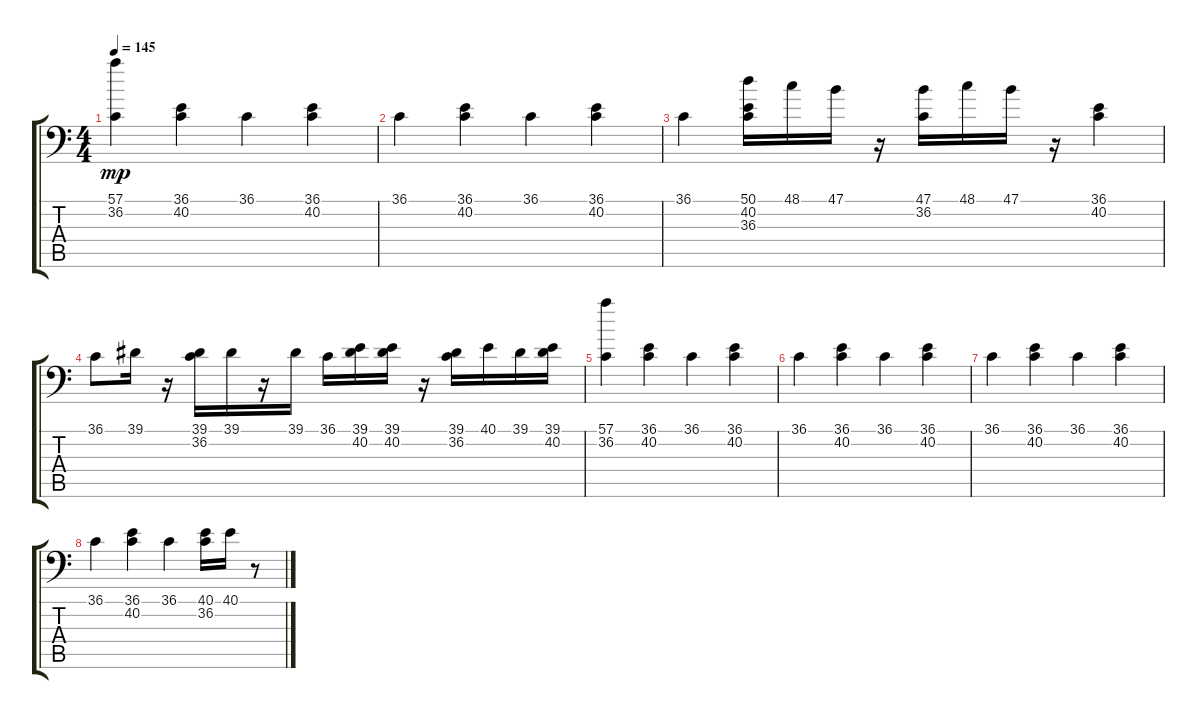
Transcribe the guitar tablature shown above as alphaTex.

\track "" {instrument acousticgrandpiano}
\staff {score tabs}
\tuning (C-1 C-1 C-1 C-1 C-1 C-1) {hide}
\ts (4 4)
\tempo 145
\clef f4
\ks c
(57.1 36.2).4{dy mp} (36.1 40.2).4 36.1.4 (36.1 40.2).4 |
36.1.4 (36.1 40.2).4 36.1.4 (36.1 40.2).4 |
36.1.4 (50.1 40.2 36.3).16 48.1.16 47.1.16 r.16 (47.1 36.2).16 48.1.16 47.1.16 r.16 (36.1 40.2).4 |
36.1.8 39.1.16 r.16 (39.1 36.2).16 39.1.16 r.16 39.1.16 36.1.16 (39.1 40.2).16 (39.1 40.2).16 r.16 (39.1 36.2).16 40.1.16 39.1.16 (39.1 40.2).16 |
(57.1 36.2).4 (36.1 40.2).4 36.1.4 (36.1 40.2).4 |
36.1.4 (36.1 40.2).4 36.1.4 (36.1 40.2).4 |
36.1.4 (36.1 40.2).4 36.1.4 (36.1 40.2).4 |
36.1.4 (36.1 40.2).4 36.1.4 (40.1 36.2).16 40.1.16 r.8
